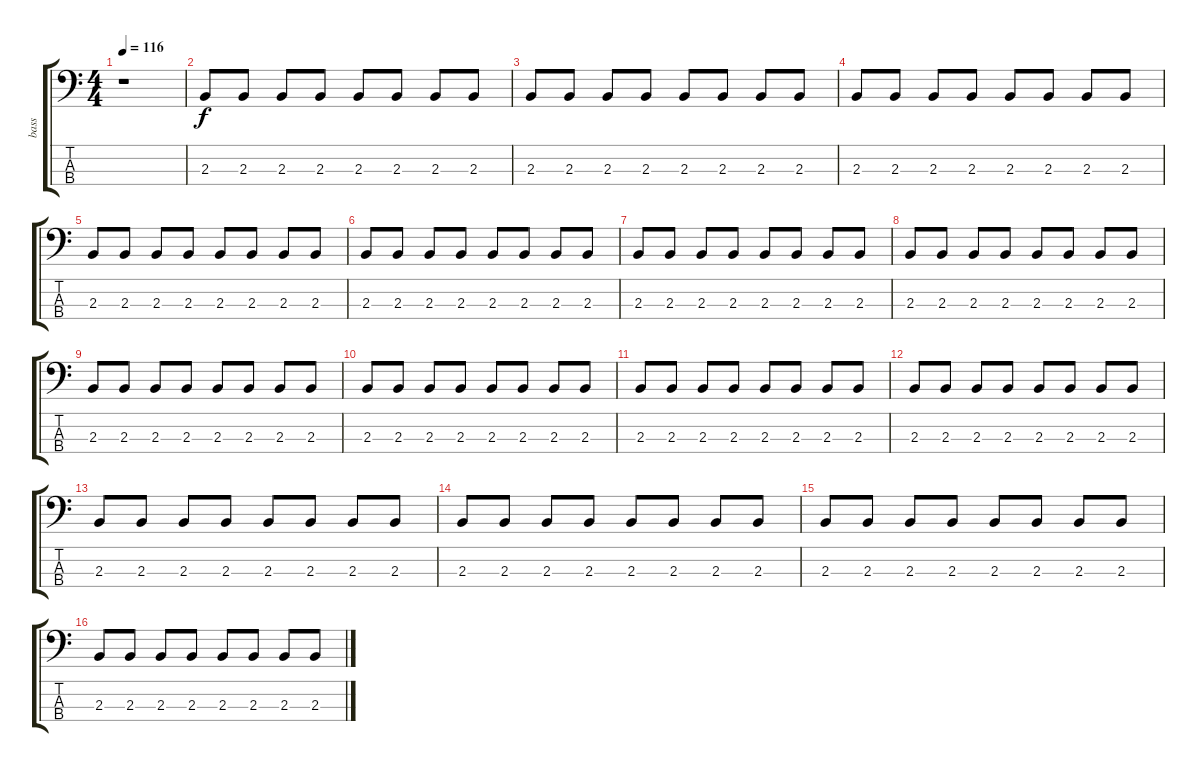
\track ("bass" "bass") {instrument electricbasspick}
\staff {score tabs}
\tuning (G2 D2 A1 E1) {hide}
\ts (4 4)
\tempo 116
\clef f4
\ks c
r.1{dy f instrument electricbasspick} |
2.3.8 2.3.8 2.3.8 2.3.8 2.3.8 2.3.8 2.3.8 2.3.8 |
2.3.8 2.3.8 2.3.8 2.3.8 2.3.8 2.3.8 2.3.8 2.3.8 |
2.3.8 2.3.8 2.3.8 2.3.8 2.3.8 2.3.8 2.3.8 2.3.8 |
2.3.8 2.3.8 2.3.8 2.3.8 2.3.8 2.3.8 2.3.8 2.3.8 |
2.3.8 2.3.8 2.3.8 2.3.8 2.3.8 2.3.8 2.3.8 2.3.8 |
2.3.8 2.3.8 2.3.8 2.3.8 2.3.8 2.3.8 2.3.8 2.3.8 |
2.3.8 2.3.8 2.3.8 2.3.8 2.3.8 2.3.8 2.3.8 2.3.8 |
2.3.8 2.3.8 2.3.8 2.3.8 2.3.8 2.3.8 2.3.8 2.3.8 |
2.3.8 2.3.8 2.3.8 2.3.8 2.3.8 2.3.8 2.3.8 2.3.8 |
2.3.8 2.3.8 2.3.8 2.3.8 2.3.8 2.3.8 2.3.8 2.3.8 |
2.3.8 2.3.8 2.3.8 2.3.8 2.3.8 2.3.8 2.3.8 2.3.8 |
2.3.8 2.3.8 2.3.8 2.3.8 2.3.8 2.3.8 2.3.8 2.3.8 |
2.3.8 2.3.8 2.3.8 2.3.8 2.3.8 2.3.8 2.3.8 2.3.8 |
2.3.8 2.3.8 2.3.8 2.3.8 2.3.8 2.3.8 2.3.8 2.3.8 |
2.3.8 2.3.8 2.3.8 2.3.8 2.3.8 2.3.8 2.3.8 2.3.8
